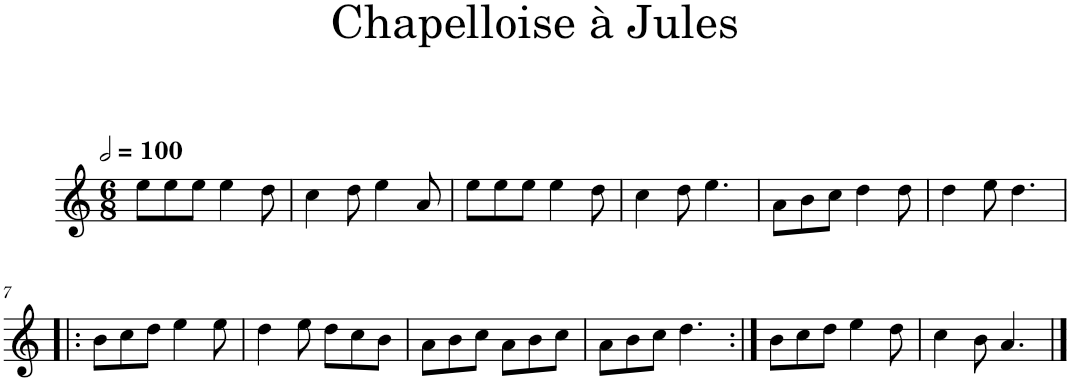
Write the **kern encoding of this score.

**kern
*part1
*staff1
*I"Violon
*I'Vln.
*clefG2
*k[]
*M6/8
*MM200
=1
8ee\L
8ee\
8ee\J
4ee\
8dd\
=2
4cc\
8dd\
4ee\
8a/
=3
8ee\L
8ee\
8ee\J
4ee\
8dd\
=4
4cc\
8dd\
4.ee\
=5
8a\L
8b\
8cc\J
4dd\
8dd\
=6
4dd\
8ee\
4.dd\
!!LO:LB:g=z
=7!|:
8b\L
8cc\
8dd\J
4ee\
8ee\
=8
4dd\
8ee\
8dd\L
8cc\
8b\J
=9
8a\L
8b\
8cc\J
8a\L
8b\
8cc\J
=10
8a\L
8b\
8cc\J
4.dd\
=11:|!
8b\L
8cc\
8dd\J
4ee\
8dd\
=12
4cc\
8b\
4.a/
==
*-
